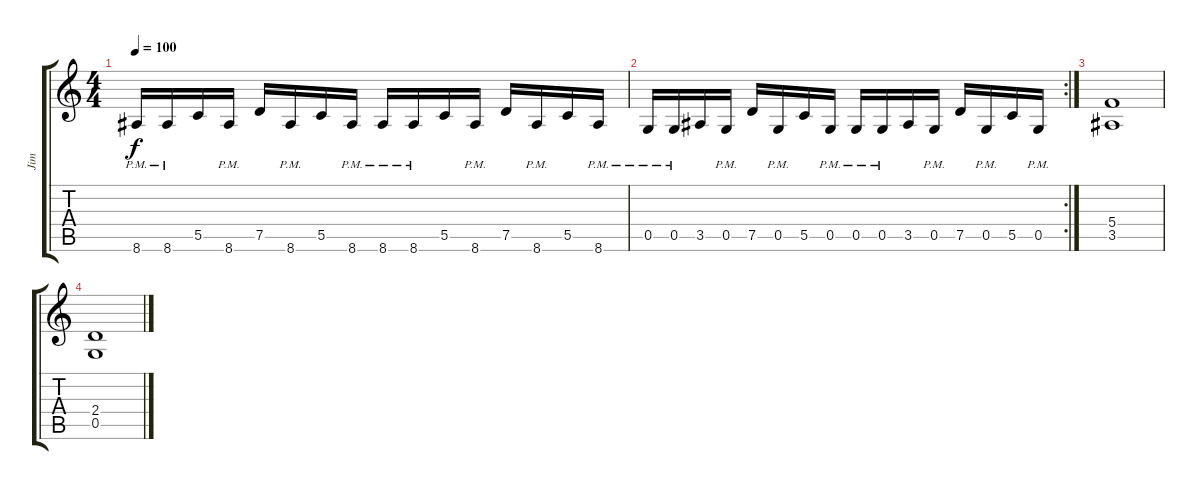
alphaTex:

\track ("Jim" "Jim") {instrument distortionguitar}
\staff {score tabs}
\tuning (D4 A3 F3 C3 G2 D2) {hide}
\ts (4 4)
\tempo 100
\clef g2
\ks c
8.6{pm}.16{dy f} 8.6{pm}.16 5.5.16 8.6{pm}.16 7.5.16 8.6{pm}.16 5.5.16 8.6{pm}.16 8.6{pm}.16 8.6{pm}.16 5.5.16 8.6{pm}.16 7.5.16 8.6{pm}.16 5.5.16 8.6{pm}.16 |
\rc 2
0.5{pm}.16 0.5{pm}.16 3.5.16 0.5{pm}.16 7.5.16 0.5{pm}.16 5.5.16 0.5{pm}.16 0.5{pm}.16 0.5{pm}.16 3.5.16 0.5{pm}.16 7.5.16 0.5{pm}.16 5.5.16 0.5{pm}.16 |
(5.4 3.5).1 |
(2.4 0.5).1
